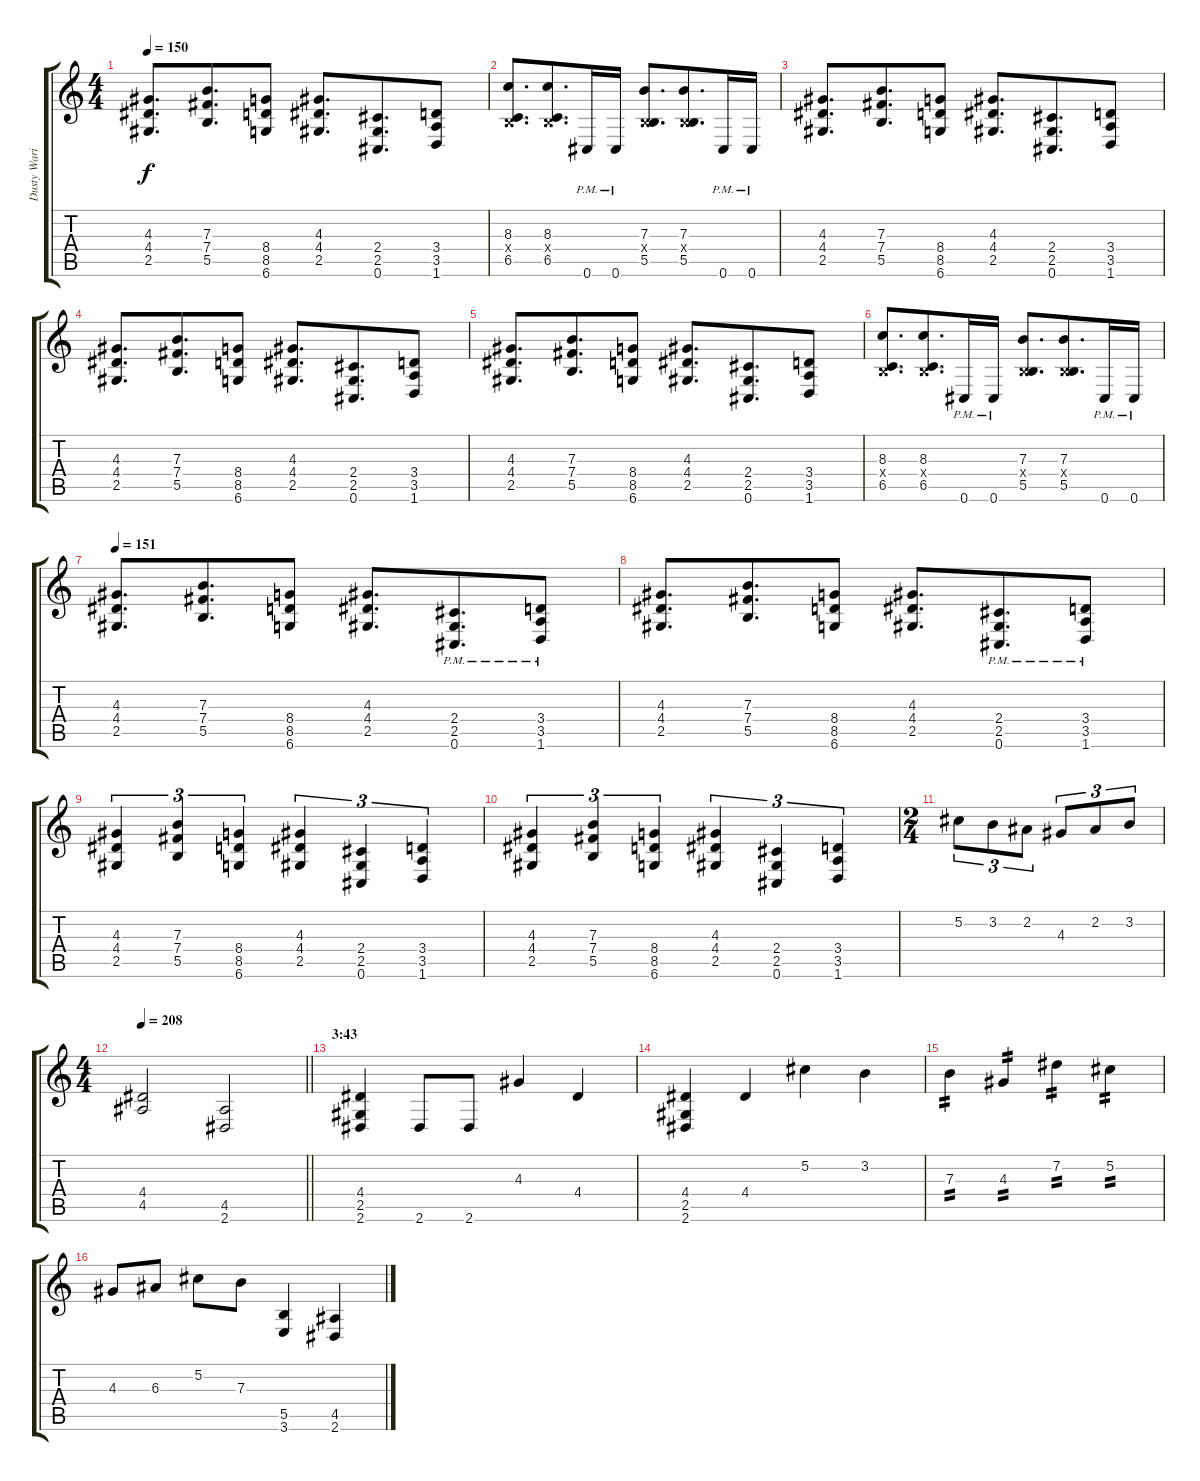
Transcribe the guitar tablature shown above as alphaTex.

\track ("Dusty Waring" "Dusty Wari") {instrument distortionguitar}
\staff {score tabs}
\tuning (Db4 Ab3 E3 B2 Gb2 Db2) {hide}
\ts (4 4)
\tempo 150
\clef g2
\ks c
(4.3 4.4 2.5).8{d dy f} (7.3 7.4 5.5).8{d beam merge} (8.4 8.5 6.6).8 (4.3 4.4 2.5).8{d} (2.4 2.5 0.6).8{d beam merge} (3.4 3.5 1.6).8 |
(8.3 0.4{x} 6.5).8{d} (8.3 0.4{x} 6.5).8{d beam merge} 0.6{pm}.16 0.6{pm}.16 (7.3 0.4{x} 5.5).8{d} (7.3 0.4{x} 5.5).8{d beam merge} 0.6{pm}.16 0.6{pm}.16 |
(4.3 4.4 2.5).8{d} (7.3 7.4 5.5).8{d beam merge} (8.4 8.5 6.6).8 (4.3 4.4 2.5).8{d} (2.4 2.5 0.6).8{d beam merge} (3.4 3.5 1.6).8 |
(4.3 4.4 2.5).8{d} (7.3 7.4 5.5).8{d beam merge} (8.4 8.5 6.6).8 (4.3 4.4 2.5).8{d} (2.4 2.5 0.6).8{d beam merge} (3.4 3.5 1.6).8 |
(4.3 4.4 2.5).8{d} (7.3 7.4 5.5).8{d beam merge} (8.4 8.5 6.6).8 (4.3 4.4 2.5).8{d} (2.4 2.5 0.6).8{d beam merge} (3.4 3.5 1.6).8 |
(8.3 0.4{x} 6.5).8{d} (8.3 0.4{x} 6.5).8{d beam merge} 0.6{pm}.16 0.6{pm}.16 (7.3 0.4{x} 5.5).8{d} (7.3 0.4{x} 5.5).8{d beam merge} 0.6{pm}.16 0.6{pm}.16 |
\tempo 151
(4.3 4.4 2.5).8{d} (7.3 7.4 5.5).8{d beam merge} (8.4 8.5 6.6).8 (4.3 4.4 2.5).8{d} (2.4{pm} 2.5{pm} 0.6{pm}).8{d beam merge} (3.4{pm} 3.5{pm} 1.6{pm}).8 |
(4.3 4.4 2.5).8{d} (7.3 7.4 5.5).8{d beam merge} (8.4 8.5 6.6).8 (4.3 4.4 2.5).8{d} (2.4{pm} 2.5{pm} 0.6{pm}).8{d beam merge} (3.4{pm} 3.5{pm} 1.6{pm}).8 |
(4.3 4.4 2.5).4{tu (3 2)} (7.3 7.4 5.5).4{tu (3 2) beam merge} (8.4 8.5 6.6).4{tu (3 2)} (4.3 4.4 2.5).4{tu (3 2)} (2.4 2.5 0.6).4{tu (3 2) beam merge} (3.4 3.5 1.6).4{tu (3 2)} |
(4.3 4.4 2.5).4{tu (3 2)} (7.3 7.4 5.5).4{tu (3 2) beam merge} (8.4 8.5 6.6).4{tu (3 2)} (4.3 4.4 2.5).4{tu (3 2)} (2.4 2.5 0.6).4{tu (3 2) beam merge} (3.4 3.5 1.6).4{tu (3 2)} |
\ts (2 4)
5.2.8{tu (3 2)} 3.2.8{tu (3 2)} 2.2.8{tu (3 2)} 4.3.8{tu (3 2)} 2.2.8{tu (3 2)} 3.2.8{tu (3 2)} |
\ts (4 4)
\tempo 208
\barLineRight lightlight
(4.4 4.5).2 (4.5 2.6).2 |
\section ("" "3:43")
(4.4 2.5 2.6).4 2.6.8 2.6.8 4.3.4 4.4.4 |
(4.4 2.5 2.6).4 4.4.4 5.2.4 3.2.4 |
7.3.4{tp 2} 4.3.4{tp 2} 7.2.4{tp 2} 5.2.4{tp 2} |
4.3.8 6.3.8 5.2.8 7.3.8 (5.5 3.6).4 (4.5 2.6).4
